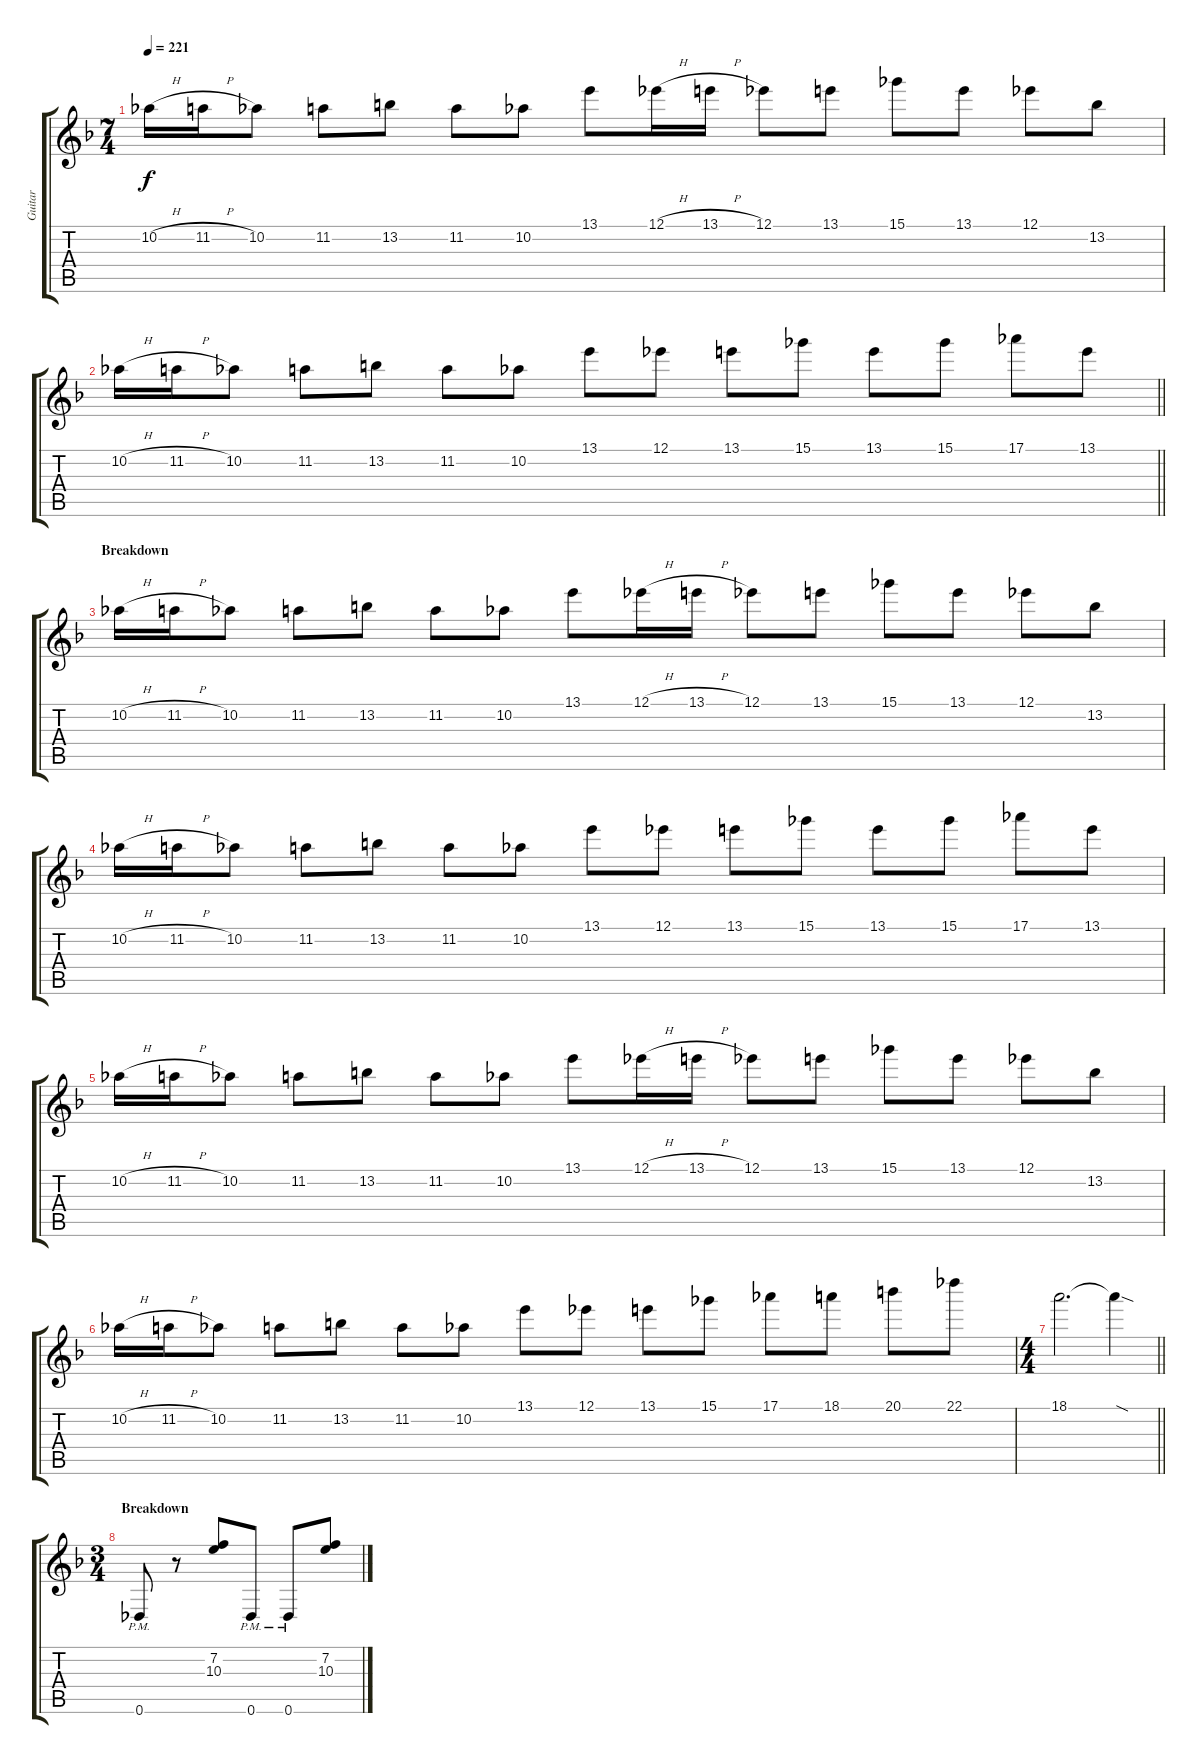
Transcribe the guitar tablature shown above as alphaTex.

\track ("Guitar" "Guitar") {instrument distortionguitar}
\staff {score tabs}
\tuning (Eb4 Bb3 Gb3 Db3 Ab2 Db2) {hide}
\ts (7 4)
\tempo 221
\clef g2
\ks f
10.2{h}.16{dy f} 11.2{h}.16 10.2.8 11.2.8 13.2.8 11.2.8 10.2.8 13.1.8 12.1{h}.16 13.1{h}.16 12.1.8 13.1.8 15.1.8 13.1.8 12.1.8 13.2.8 |
\barLineRight lightlight
10.2{h}.16 11.2{h}.16 10.2.8 11.2.8 13.2.8 11.2.8 10.2.8 13.1.8 12.1.8 13.1.8 15.1.8 13.1.8 15.1.8 17.1.8 13.1.8 |
\section ("" "Breakdown")
10.2{h}.16 11.2{h}.16 10.2.8 11.2.8 13.2.8 11.2.8 10.2.8 13.1.8 12.1{h}.16 13.1{h}.16 12.1.8 13.1.8 15.1.8 13.1.8 12.1.8 13.2.8 |
10.2{h}.16 11.2{h}.16 10.2.8 11.2.8 13.2.8 11.2.8 10.2.8 13.1.8 12.1.8 13.1.8 15.1.8 13.1.8 15.1.8 17.1.8 13.1.8 |
10.2{h}.16 11.2{h}.16 10.2.8 11.2.8 13.2.8 11.2.8 10.2.8 13.1.8 12.1{h}.16 13.1{h}.16 12.1.8 13.1.8 15.1.8 13.1.8 12.1.8 13.2.8 |
10.2{h}.16 11.2{h}.16 10.2.8 11.2.8 13.2.8 11.2.8 10.2.8 13.1.8 12.1.8 13.1.8 15.1.8 17.1.8 18.1.8 20.1.8 22.1.8 |
\ts (4 4)
\barLineRight lightlight
18.1.2{d} 18.1{sod t}.4 |
\ts (3 4)
\section ("" "Breakdown")
0.6{pm}.8 r.8 (7.2 10.3).8 0.6{pm}.8 0.6{pm}.8 (7.2 10.3).8
